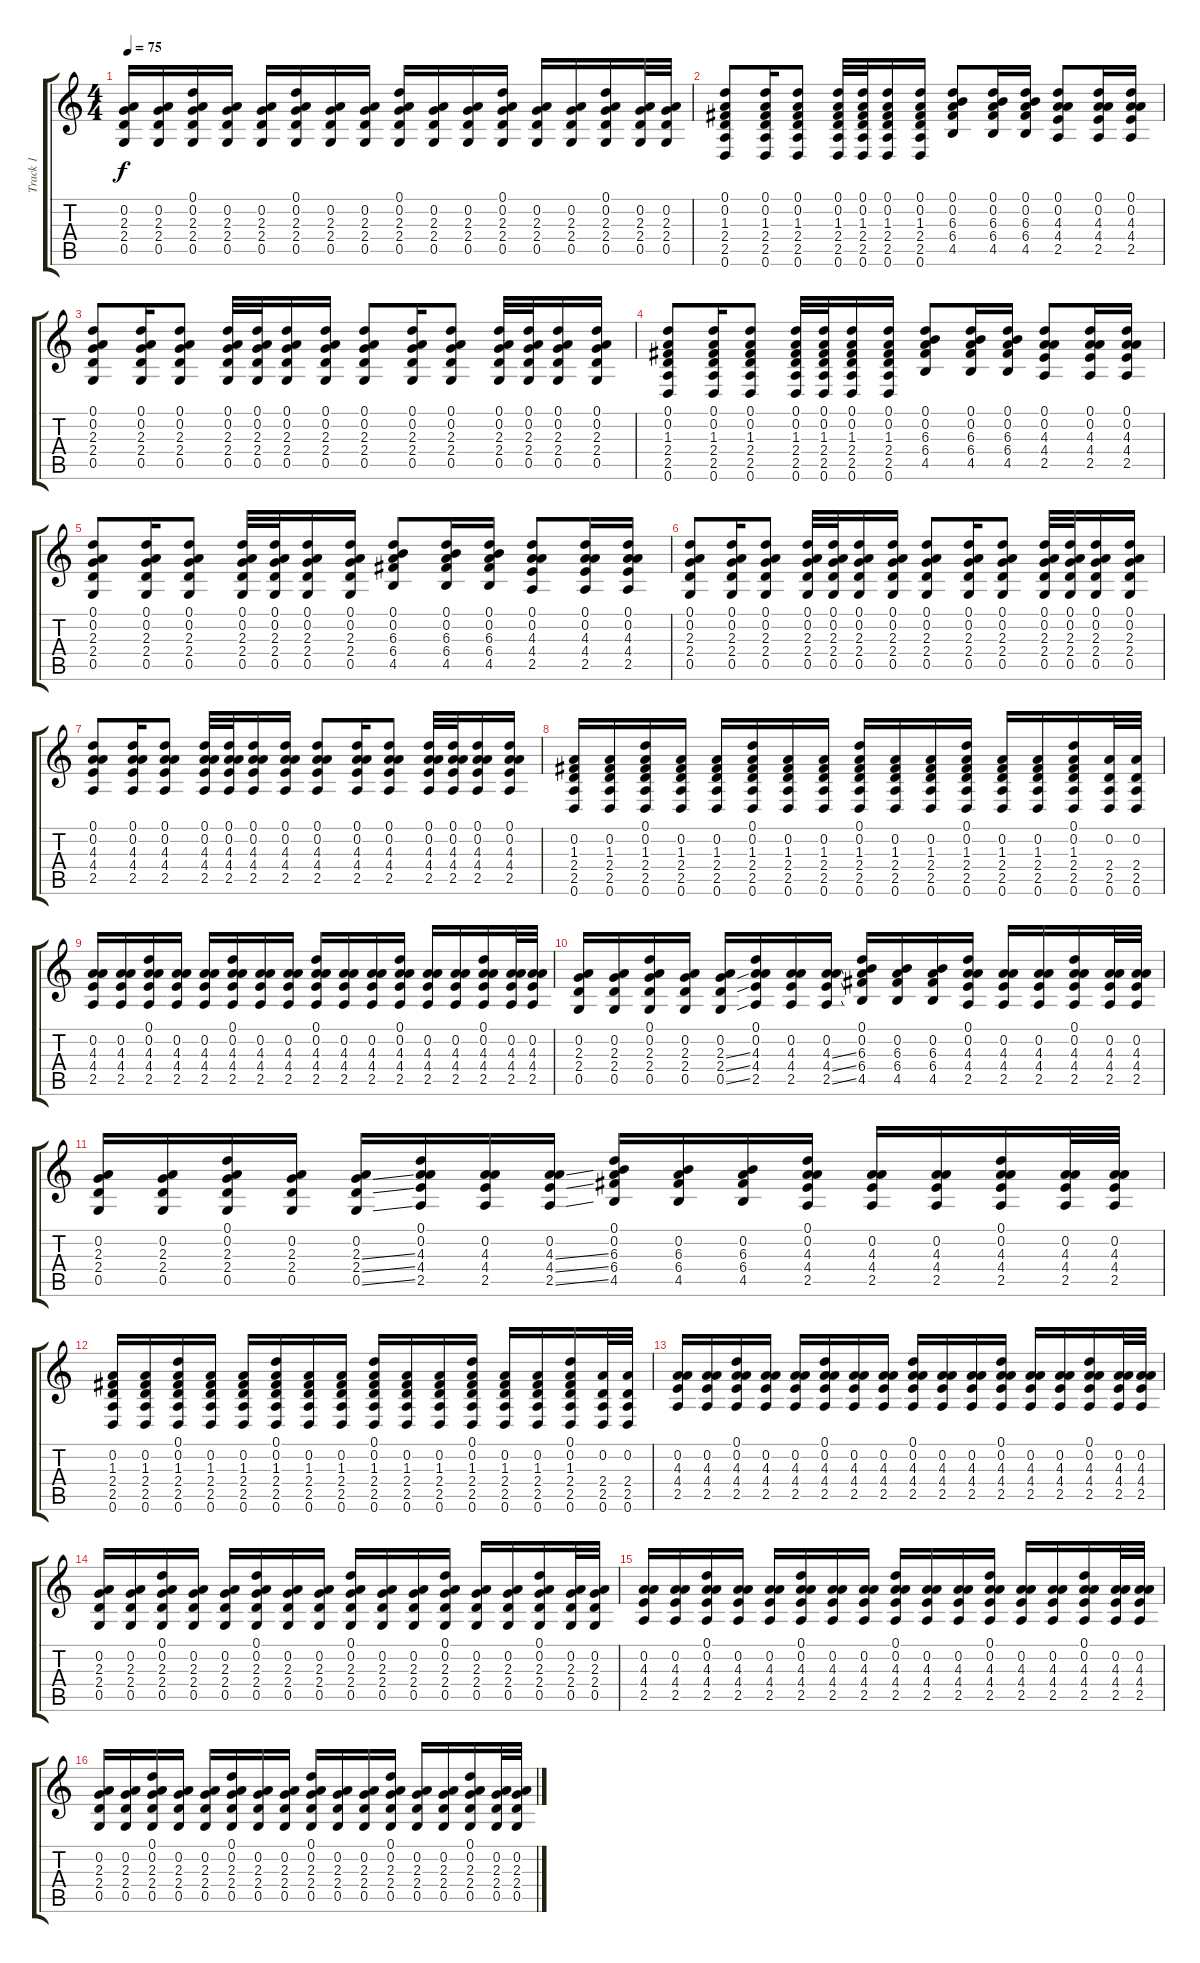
\track ("Track 1" "Track 1") {instrument acousticguitarsteel}
\staff {score tabs}
\tuning (D4 A3 F3 C3 G2 D2) {hide}
\ts (4 4)
\tempo 75
\clef g2
\ks c
(0.2 2.3 2.4 0.5).16{dy f} (0.2 2.3 2.4 0.5).16 (0.1 0.2 2.3 2.4 0.5).16 (0.2 2.3 2.4 0.5).16 (0.2 2.3 2.4 0.5).16 (0.1 0.2 2.3 2.4 0.5).16 (0.2 2.3 2.4 0.5).16 (0.2 2.3 2.4 0.5).16 (0.1 0.2 2.3 2.4 0.5).16 (0.2 2.3 2.4 0.5).16 (0.2 2.3 2.4 0.5).16 (0.1 0.2 2.3 2.4 0.5).16 (0.2 2.3 2.4 0.5).16 (0.2 2.3 2.4 0.5).16 (0.1 0.2 2.3 2.4 0.5).16 (0.2 2.3 2.4 0.5).32 (0.2 2.3 2.4 0.5).32 |
(0.1 0.2 1.3 2.4 2.5 0.6).8 (0.1 0.2 1.3 2.4 2.5 0.6).16 (0.1 0.2 1.3 2.4 2.5 0.6).8 (0.1 0.2 1.3 2.4 2.5 0.6).32 (0.1 0.2 1.3 2.4 2.5 0.6).32 (0.1 0.2 1.3 2.4 2.5 0.6).16 (0.1 0.2 1.3 2.4 2.5 0.6).16 (0.1 0.2 6.3 6.4 4.5).8 (0.1 0.2 6.3 6.4 4.5).16 (0.1 0.2 6.3 6.4 4.5).16 (0.1 0.2 4.3 4.4 2.5).8 (0.1 0.2 4.3 4.4 2.5).16 (0.1 0.2 4.3 4.4 2.5).16 |
(0.1 0.2 2.3 2.4 0.5).8 (0.1 0.2 2.3 2.4 0.5).16 (0.1 0.2 2.3 2.4 0.5).8 (0.1 0.2 2.3 2.4 0.5).32 (0.1 0.2 2.3 2.4 0.5).32 (0.1 0.2 2.3 2.4 0.5).16 (0.1 0.2 2.3 2.4 0.5).16 (0.1 0.2 2.3 2.4 0.5).8 (0.1 0.2 2.3 2.4 0.5).16 (0.1 0.2 2.3 2.4 0.5).8 (0.1 0.2 2.3 2.4 0.5).32 (0.1 0.2 2.3 2.4 0.5).32 (0.1 0.2 2.3 2.4 0.5).16 (0.1 0.2 2.3 2.4 0.5).16 |
(0.1 0.2 1.3 2.4 2.5 0.6).8 (0.1 0.2 1.3 2.4 2.5 0.6).16 (0.1 0.2 1.3 2.4 2.5 0.6).8 (0.1 0.2 1.3 2.4 2.5 0.6).32 (0.1 0.2 1.3 2.4 2.5 0.6).32 (0.1 0.2 1.3 2.4 2.5 0.6).16 (0.1 0.2 1.3 2.4 2.5 0.6).16 (0.1 0.2 6.3 6.4 4.5).8 (0.1 0.2 6.3 6.4 4.5).16 (0.1 0.2 6.3 6.4 4.5).16 (0.1 0.2 4.3 4.4 2.5).8 (0.1 0.2 4.3 4.4 2.5).16 (0.1 0.2 4.3 4.4 2.5).16 |
(0.1 0.2 2.3 2.4 0.5).8 (0.1 0.2 2.3 2.4 0.5).16 (0.1 0.2 2.3 2.4 0.5).8 (0.1 0.2 2.3 2.4 0.5).32 (0.1 0.2 2.3 2.4 0.5).32 (0.1 0.2 2.3 2.4 0.5).16 (0.1 0.2 2.3 2.4 0.5).16 (0.1 0.2 6.3 6.4 4.5).8 (0.1 0.2 6.3 6.4 4.5).16 (0.1 0.2 6.3 6.4 4.5).16 (0.1 0.2 4.3 4.4 2.5).8 (0.1 0.2 4.3 4.4 2.5).16 (0.1 0.2 4.3 4.4 2.5).16 |
(0.1 0.2 2.3 2.4 0.5).8 (0.1 0.2 2.3 2.4 0.5).16 (0.1 0.2 2.3 2.4 0.5).8 (0.1 0.2 2.3 2.4 0.5).32 (0.1 0.2 2.3 2.4 0.5).32 (0.1 0.2 2.3 2.4 0.5).16 (0.1 0.2 2.3 2.4 0.5).16 (0.1 0.2 2.3 2.4 0.5).8 (0.1 0.2 2.3 2.4 0.5).16 (0.1 0.2 2.3 2.4 0.5).8 (0.1 0.2 2.3 2.4 0.5).32 (0.1 0.2 2.3 2.4 0.5).32 (0.1 0.2 2.3 2.4 0.5).16 (0.1 0.2 2.3 2.4 0.5).16 |
(0.1 0.2 4.3 4.4 2.5).8 (0.1 0.2 4.3 4.4 2.5).16 (0.1 0.2 4.3 4.4 2.5).8 (0.1 0.2 4.3 4.4 2.5).32 (0.1 0.2 4.3 4.4 2.5).32 (0.1 0.2 4.3 4.4 2.5).16 (0.1 0.2 4.3 4.4 2.5).16 (0.1 0.2 4.3 4.4 2.5).8 (0.1 0.2 4.3 4.4 2.5).16 (0.1 0.2 4.3 4.4 2.5).8 (0.1 0.2 4.3 4.4 2.5).32 (0.1 0.2 4.3 4.4 2.5).32 (0.1 0.2 4.3 4.4 2.5).16 (0.1 0.2 4.3 4.4 2.5).16 |
(0.2 1.3 2.4 2.5 0.6).16 (0.2 1.3 2.4 2.5 0.6).16 (0.1 0.2 1.3 2.4 2.5 0.6).16 (0.2 1.3 2.4 2.5 0.6).16 (0.2 1.3 2.4 2.5 0.6).16 (0.1 0.2 1.3 2.4 2.5 0.6).16 (0.2 1.3 2.4 2.5 0.6).16 (0.2 1.3 2.4 2.5 0.6).16 (0.1 0.2 1.3 2.4 2.5 0.6).16 (0.2 1.3 2.4 2.5 0.6).16 (0.2 1.3 2.4 2.5 0.6).16 (0.1 0.2 1.3 2.4 2.5 0.6).16 (0.2 1.3 2.4 2.5 0.6).16 (0.2 1.3 2.4 2.5 0.6).16 (0.1 0.2 1.3 2.4 2.5 0.6).16 (0.2 2.4 2.5 0.6).32 (0.2 2.4 2.5 0.6).32 |
(0.2 4.3 4.4 2.5).16 (0.2 4.3 4.4 2.5).16 (0.1 0.2 4.3 4.4 2.5).16 (0.2 4.3 4.4 2.5).16 (0.2 4.3 4.4 2.5).16 (0.1 0.2 4.3 4.4 2.5).16 (0.2 4.3 4.4 2.5).16 (0.2 4.3 4.4 2.5).16 (0.1 0.2 4.3 4.4 2.5).16 (0.2 4.3 4.4 2.5).16 (0.2 4.3 4.4 2.5).16 (0.1 0.2 4.3 4.4 2.5).16 (0.2 4.3 4.4 2.5).16 (0.2 4.3 4.4 2.5).16 (0.1 0.2 4.3 4.4 2.5).16 (0.2 4.3 4.4 2.5).32 (0.2 4.3 4.4 2.5).32 |
(0.2 2.3 2.4 0.5).16 (0.2 2.3 2.4 0.5).16 (0.1 0.2 2.3 2.4 0.5).16 (0.2 2.3 2.4 0.5).16 (0.2 2.3{ss} 2.4{ss} 0.5{ss}).16 (0.1 0.2 4.3 4.4 2.5).16 (0.2 4.3 4.4 2.5).16 (0.2 4.3{ss} 4.4{ss} 2.5{ss}).16 (0.1 0.2 6.3 6.4 4.5).16 (0.2 6.3 6.4 4.5).16 (0.2 6.3 6.4 4.5).16 (0.1 0.2 4.3 4.4 2.5).16 (0.2 4.3 4.4 2.5).16 (0.2 4.3 4.4 2.5).16 (0.1 0.2 4.3 4.4 2.5).16 (0.2 4.3 4.4 2.5).32 (0.2 4.3 4.4 2.5).32 |
(0.2 2.3 2.4 0.5).16 (0.2 2.3 2.4 0.5).16 (0.1 0.2 2.3 2.4 0.5).16 (0.2 2.3 2.4 0.5).16 (0.2 2.3{ss} 2.4{ss} 0.5{ss}).16 (0.1 0.2 4.3 4.4 2.5).16 (0.2 4.3 4.4 2.5).16 (0.2 4.3{ss} 4.4{ss} 2.5{ss}).16 (0.1 0.2 6.3 6.4 4.5).16 (0.2 6.3 6.4 4.5).16 (0.2 6.3 6.4 4.5).16 (0.1 0.2 4.3 4.4 2.5).16 (0.2 4.3 4.4 2.5).16 (0.2 4.3 4.4 2.5).16 (0.1 0.2 4.3 4.4 2.5).16 (0.2 4.3 4.4 2.5).32 (0.2 4.3 4.4 2.5).32 |
(0.2 1.3 2.4 2.5 0.6).16 (0.2 1.3 2.4 2.5 0.6).16 (0.1 0.2 1.3 2.4 2.5 0.6).16 (0.2 1.3 2.4 2.5 0.6).16 (0.2 1.3 2.4 2.5 0.6).16 (0.1 0.2 1.3 2.4 2.5 0.6).16 (0.2 1.3 2.4 2.5 0.6).16 (0.2 1.3 2.4 2.5 0.6).16 (0.1 0.2 1.3 2.4 2.5 0.6).16 (0.2 1.3 2.4 2.5 0.6).16 (0.2 1.3 2.4 2.5 0.6).16 (0.1 0.2 1.3 2.4 2.5 0.6).16 (0.2 1.3 2.4 2.5 0.6).16 (0.2 1.3 2.4 2.5 0.6).16 (0.1 0.2 1.3 2.4 2.5 0.6).16 (0.2 2.4 2.5 0.6).32 (0.2 2.4 2.5 0.6).32 |
(0.2 4.3 4.4 2.5).16 (0.2 4.3 4.4 2.5).16 (0.1 0.2 4.3 4.4 2.5).16 (0.2 4.3 4.4 2.5).16 (0.2 4.3 4.4 2.5).16 (0.1 0.2 4.3 4.4 2.5).16 (0.2 4.3 4.4 2.5).16 (0.2 4.3 4.4 2.5).16 (0.1 0.2 4.3 4.4 2.5).16 (0.2 4.3 4.4 2.5).16 (0.2 4.3 4.4 2.5).16 (0.1 0.2 4.3 4.4 2.5).16 (0.2 4.3 4.4 2.5).16 (0.2 4.3 4.4 2.5).16 (0.1 0.2 4.3 4.4 2.5).16 (0.2 4.3 4.4 2.5).32 (0.2 4.3 4.4 2.5).32 |
(0.2 2.3 2.4 0.5).16 (0.2 2.3 2.4 0.5).16 (0.1 0.2 2.3 2.4 0.5).16 (0.2 2.3 2.4 0.5).16 (0.2 2.3 2.4 0.5).16 (0.1 0.2 2.3 2.4 0.5).16 (0.2 2.3 2.4 0.5).16 (0.2 2.3 2.4 0.5).16 (0.1 0.2 2.3 2.4 0.5).16 (0.2 2.3 2.4 0.5).16 (0.2 2.3 2.4 0.5).16 (0.1 0.2 2.3 2.4 0.5).16 (0.2 2.3 2.4 0.5).16 (0.2 2.3 2.4 0.5).16 (0.1 0.2 2.3 2.4 0.5).16 (0.2 2.3 2.4 0.5).32 (0.2 2.3 2.4 0.5).32 |
(0.2 4.3 4.4 2.5).16 (0.2 4.3 4.4 2.5).16 (0.1 0.2 4.3 4.4 2.5).16 (0.2 4.3 4.4 2.5).16 (0.2 4.3 4.4 2.5).16 (0.1 0.2 4.3 4.4 2.5).16 (0.2 4.3 4.4 2.5).16 (0.2 4.3 4.4 2.5).16 (0.1 0.2 4.3 4.4 2.5).16 (0.2 4.3 4.4 2.5).16 (0.2 4.3 4.4 2.5).16 (0.1 0.2 4.3 4.4 2.5).16 (0.2 4.3 4.4 2.5).16 (0.2 4.3 4.4 2.5).16 (0.1 0.2 4.3 4.4 2.5).16 (0.2 4.3 4.4 2.5).32 (0.2 4.3 4.4 2.5).32 |
(0.2 2.3 2.4 0.5).16 (0.2 2.3 2.4 0.5).16 (0.1 0.2 2.3 2.4 0.5).16 (0.2 2.3 2.4 0.5).16 (0.2 2.3 2.4 0.5).16 (0.1 0.2 2.3 2.4 0.5).16 (0.2 2.3 2.4 0.5).16 (0.2 2.3 2.4 0.5).16 (0.1 0.2 2.3 2.4 0.5).16 (0.2 2.3 2.4 0.5).16 (0.2 2.3 2.4 0.5).16 (0.1 0.2 2.3 2.4 0.5).16 (0.2 2.3 2.4 0.5).16 (0.2 2.3 2.4 0.5).16 (0.1 0.2 2.3 2.4 0.5).16 (0.2 2.3 2.4 0.5).32 (0.2 2.3 2.4 0.5).32
